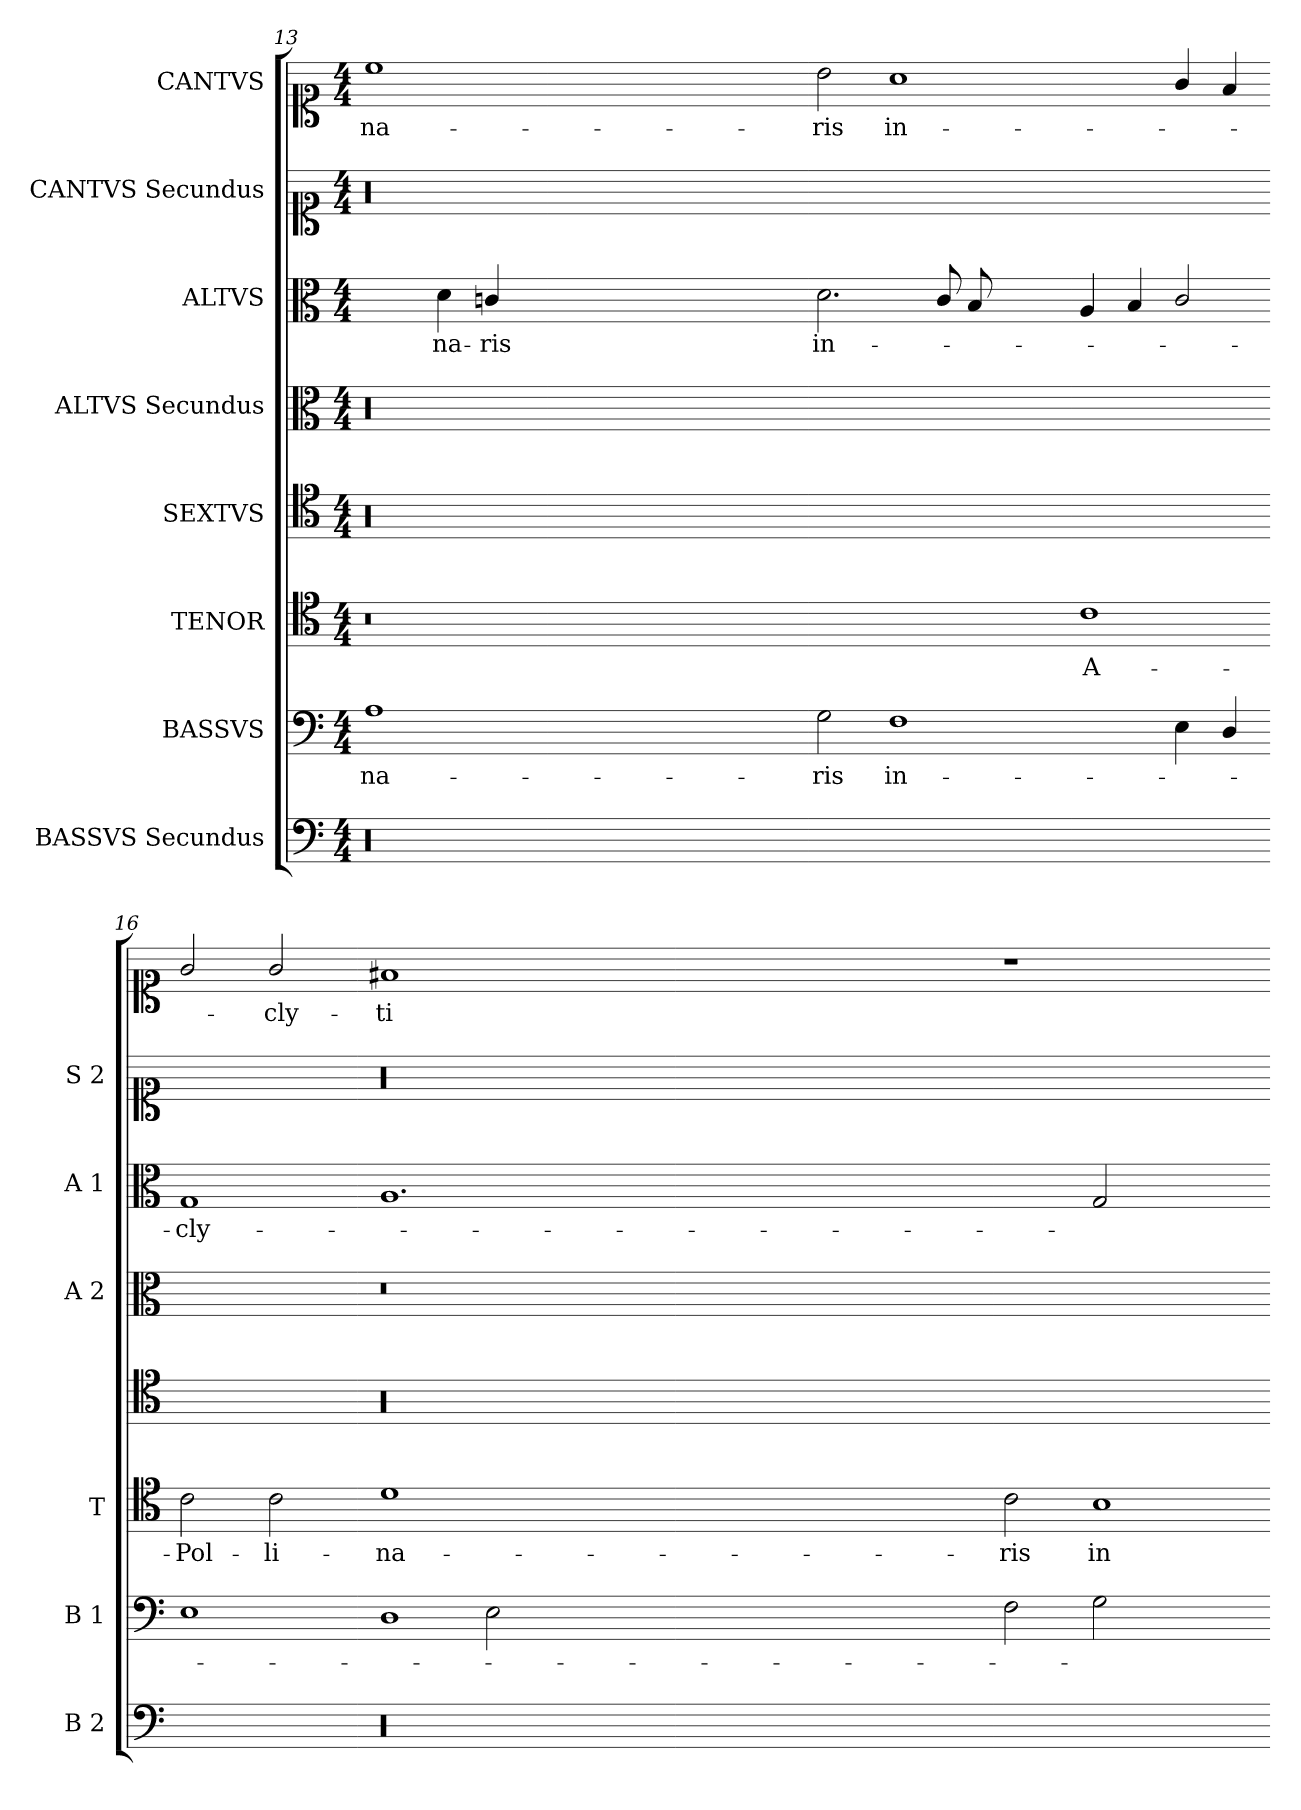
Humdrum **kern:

**kern	**kern	**text	**kern	**text	**kern	**kern	**kern	**text	**kern	**kern	**text
*part8	*part7	*part7	*part6	*part6	*part5	*part4	*part3	*part3	*part2	*part1	*part1
*staff8	*staff7	*staff7	*staff6	*staff6	*staff5	*staff4	*staff3	*staff3	*staff2	*staff1	*staff1
*I"BASSVS Secundus	*I"BASSVS	*	*I"TENOR	*	*I"SEXTVS	*I"ALTVS Secundus	*I"ALTVS	*	*I"CANTVS Secundus	*I"CANTVS	*
*I'B 2	*I'B 1	*	*I'T	*	*	*I'A 2	*I'A 1	*	*I'S 2	*	*
*clefF4	*clefF4	*	*clefC4	*	*clefC4	*clefC3	*clefC3	*	*clefC1	*clefC1	*
*k[]	*k[]	*	*k[]	*	*k[]	*k[]	*k[]	*	*k[]	*k[]	*
*M4/4	*M4/4	*	*M4/4	*	*M4/4	*M4/4	*M4/4	*	*M4/4	*M4/4	*
=13	=13	=13	=13	=13	=13	=13	=13	=13	=13	=13	=13
!	!	!	!	!	!	!	!	!	!	!	!LO:LY:i
00r	1A	-na-	0r	.	00r	00r	2ryy	.	00r	1cc	-na-
!	!	!	!	!	!	!	!	!LO:LY:i	!	!	!
.	.	.	.	.	.	.	4d\	-na-	.	.	.
!	!	!	!	!	!	!	!	!LO:LY:i	!	!	!
.	.	.	.	.	.	.	4cn/	-ris	.	.	.
.	0.ryy	.	.	.	.	.	0.ryy	.	.	0.ryy	.
.	.	.	0ryy	.	.	.	.	.	.	.	.
=14-	=14-	=14-	=14-	=14-	=14-	=14-	=14-	=14-	=14-	=14-	=14-
!	!	!	!	!	!	!	!	!LO:LY:i	!	!	!LO:LY:i
1.ryy	2G\	-ris	1.ryy	.	1.ryy	1.ryy	2.d\	in-	1.ryy	2b\	-ris
!	!	!	!	!	!	!	!	!	!	!	!LO:LY:i
.	1F\	in-	.	.	.	.	.	.	.	1a\	in-
.	.	.	.	.	.	.	8c/	.	.	.	.
.	.	.	.	.	.	.	8B/	.	.	.	.
.	.	.	.	.	.	.	2ryy	.	.	.	.
=15-	=15-	=15-	=15-	=15-	=15-	=15-	=15-	=15-	=15-	=15-	=15-
1ryy	2ryy	.	1c	A-	1ryy	1ryy	4A/	.	1ryy	2ryy	.
.	.	.	.	.	.	.	4B/	.	.	.	.
.	4E\	.	.	.	.	.	2c/	.	.	4g/	.
.	4D/	.	.	.	.	.	.	.	.	4f/	.
=16-	=16-	=16-	=16-	=16-	=16-	=16-	=16-	=16-	=16-	=16-	=16-
!	!	!	!	!	!	!	!	!LO:LY:i	!	!	!
1ryy	1E	.	2c\	-Pol-	1ryy	1ryy	1G	cly-	1ryy	2g/	.
!	!	!	!	!	!	!	!	!	!	!	!LO:LY:i
.	.	.	2c\	-li-	.	.	.	.	.	2g/	-cly-
=17-	=17-	=17-	=17-	=17-	=17-	=17-	=17-	=17-	=17-	=17-	=17-
*	*Xtuplet	*	*	*	*	*	*	*	*	*	*
!	!	!	!	!	!	!	!	!	!	!	!LO:LY:i
00r	3%2D	.	1d	-na-	00r	0r	1.A	.	00r	1f#X	-ti
.	3E\	.	.	.	.	.	.	.	.	.	.
.	0.ryy	.	0.ryy	.	.	.	.	.	.	0.ryy	.
.	.	.	.	.	.	.	0ryy	.	.	.	.
.	.	.	.	.	.	0ryy	.	.	.	.	.
.	.	.	.	.	.	.	2ryy	.	.	.	.
=18-	=18-	=18-	=18-	=18-	=18-	=18-	=18-	=18-	=18-	=18-	=18-
1.ryy	2F\	.	2c\	-ris	1.ryy	1.ryy	2ryy	.	1.ryy	1r	.
.	2G\	.	1B\	in-	.	.	2G/	.	.	.	.
.	2ryy	.	.	.	.	.	2ryy	.	.	2ryy	.
=-	=-	=-	=-	=-	=-	=-	=-	=-	=-	=-	=-
*-	*-	*-	*-	*-	*-	*-	*-	*-	*-	*-	*-
